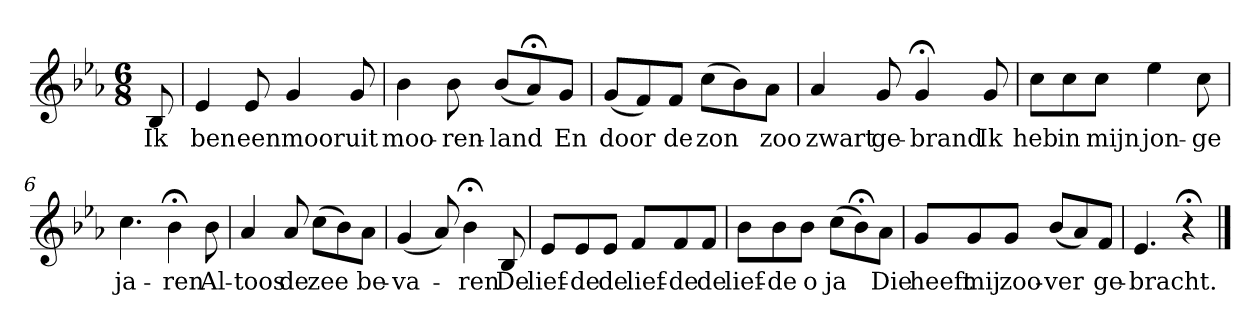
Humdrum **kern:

**kern	**text
*part1	*part1
*staff1	*staff1
*k[b-e-a-]	*
*E-:	*
*M6/8	*
*MM120	*
=	=
8B-	Ik
=1	=1
4e-	ben
8e-	een
4g	moor
8g	uit
=2	=2
4b-	moo-
8b-	-ren-
(8b-L	-land
8a-;<)	.
8gJ	En
=3	=3
(8gL	door
8f)	.
8fJ	de
(8ccL	zon
8b-)	.
8a-J	zoo
=4	=4
4a-	zwart
8g	ge-
4g;<	-brand
8g	Ik
=5	=5
8ccL	heb
8cc	in
8ccJ	mijn
4ee-	jon-
8cc	-ge
=6	=6
4.cc	ja-
4b-;<	-ren
8b-	Al-
=7	=7
4a-	-toos
8a-	de
(8ccL	zee
8b-)	.
8a-J	be-
=8	=8
(4g	-va-
8a-)	.
4b-;<	-ren
8B-	De
=9	=9
8e-L	lief-
8e-	-de
8e-J	de
8fL	lief-
8f	-de
8fJ	de
=10	=10
8b-L	lief-
8b-	-de
8b-J	o
(8ccL	ja
8b-;<)	.
8a-J	Die
=11	=11
8gL	heeft
8g	mij
8gJ	zoo-
(8b-L	-ver
8a-)	.
8fJ	ge-
=12	=12
4.e-	-bracht.
4r;<	.
==	==
*-	*-
